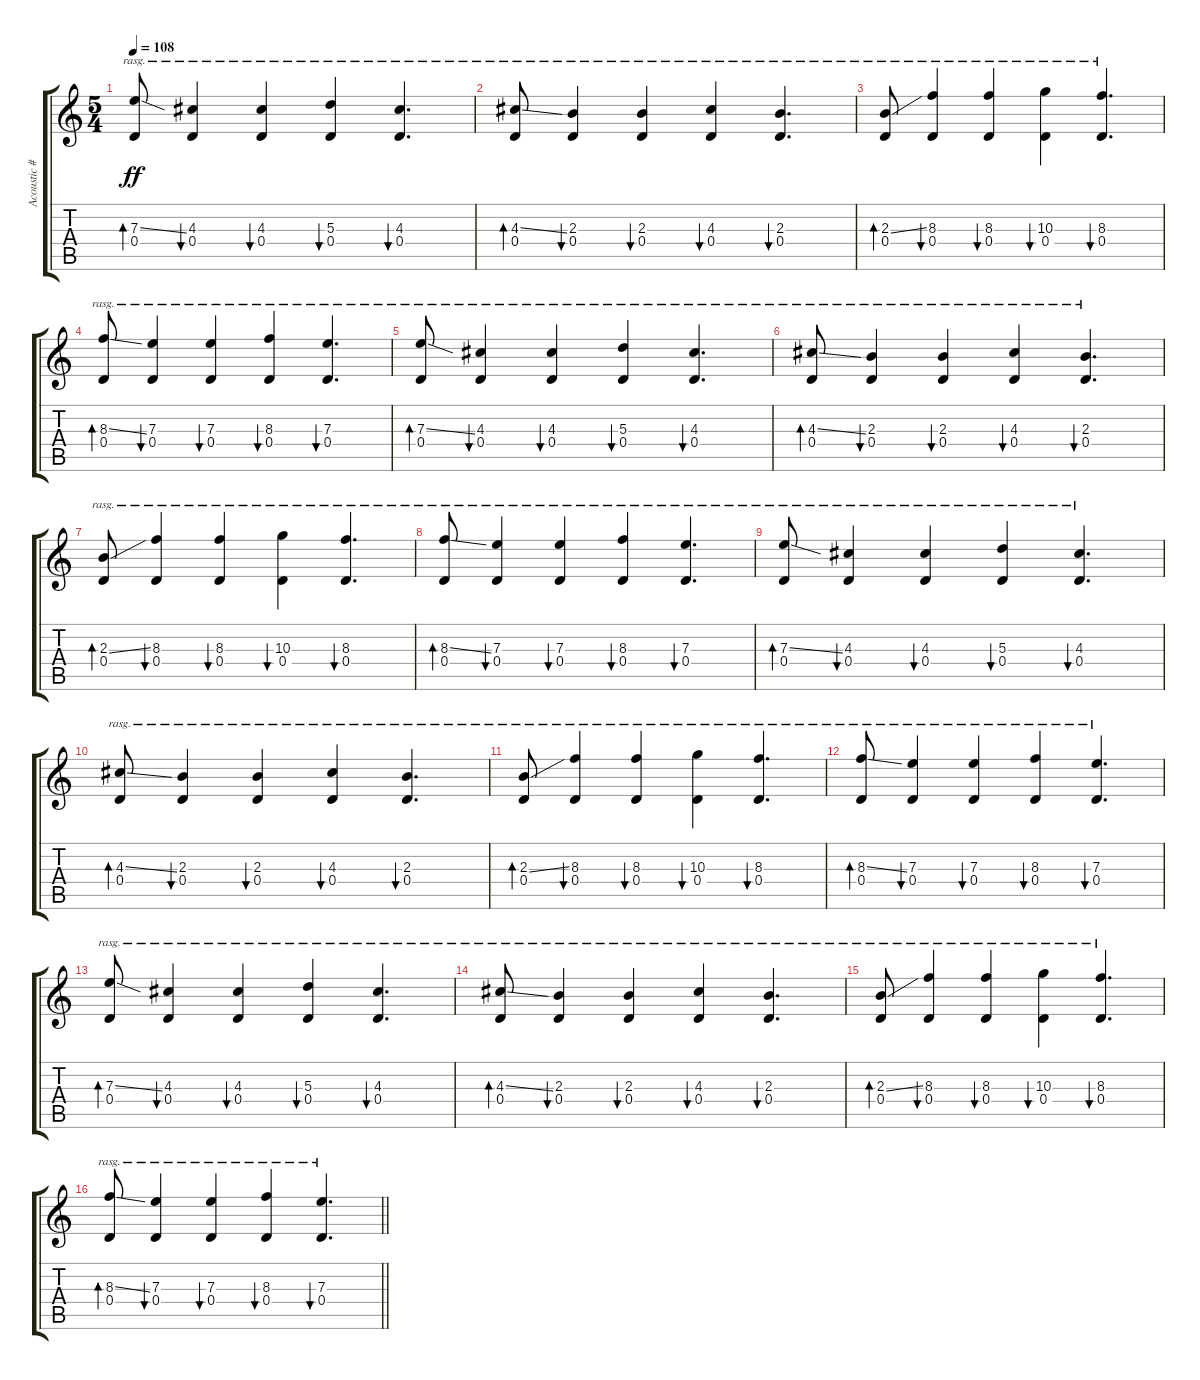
\track ("Acoustic #1" "Acoustic #") {instrument acousticguitarsteel}
\staff {score tabs}
\tuning (A3 A3 A3 D3 G2 C2) {hide}
\ts (5 4)
\tempo 108
\clef g2
\ks c
(7.3{ss} 0.4).8{bd 60 rasg ii dy ff} (4.3 0.4).4{bu 120 rasg ii} (4.3 0.4).4{bu 120 rasg ii} (5.3 0.4).4{bu 120 rasg ii} (4.3 0.4).4{d bu 120 rasg ii} |
(4.3{ss} 0.4).8{bd 60 rasg ii} (2.3 0.4).4{bu 120 rasg ii} (2.3 0.4).4{bu 120 rasg ii} (4.3 0.4).4{bu 120 rasg ii} (2.3 0.4).4{d bu 120 rasg ii} |
(2.3{ss} 0.4).8{bd 60 rasg ii} (8.3 0.4).4{bu 120 rasg ii} (8.3 0.4).4{bu 120 rasg ii} (10.3 0.4).4{bu 120 rasg ii} (8.3 0.4).4{d bu 120 rasg ii} |
(8.3{ss} 0.4).8{bd 60 rasg ii} (7.3 0.4).4{bu 120 rasg ii} (7.3 0.4).4{bu 120 rasg ii} (8.3 0.4).4{bu 120 rasg ii} (7.3 0.4).4{d bu 120 rasg ii} |
(7.3{ss} 0.4).8{bd 60 rasg ii} (4.3 0.4).4{bu 120 rasg ii} (4.3 0.4).4{bu 120 rasg ii} (5.3 0.4).4{bu 120 rasg ii} (4.3 0.4).4{d bu 120 rasg ii} |
(4.3{ss} 0.4).8{bd 60 rasg ii} (2.3 0.4).4{bu 120 rasg ii} (2.3 0.4).4{bu 120 rasg ii} (4.3 0.4).4{bu 120 rasg ii} (2.3 0.4).4{d bu 120 rasg ii} |
(2.3{ss} 0.4).8{bd 60 rasg ii} (8.3 0.4).4{bu 120 rasg ii} (8.3 0.4).4{bu 120 rasg ii} (10.3 0.4).4{bu 120 rasg ii} (8.3 0.4).4{d bu 120 rasg ii} |
(8.3{ss} 0.4).8{bd 60 rasg ii} (7.3 0.4).4{bu 120 rasg ii} (7.3 0.4).4{bu 120 rasg ii} (8.3 0.4).4{bu 120 rasg ii} (7.3 0.4).4{d bu 120 rasg ii} |
(7.3{ss} 0.4).8{bd 60 rasg ii} (4.3 0.4).4{bu 120 rasg ii} (4.3 0.4).4{bu 120 rasg ii} (5.3 0.4).4{bu 120 rasg ii} (4.3 0.4).4{d bu 120 rasg ii} |
(4.3{ss} 0.4).8{bd 60 rasg ii} (2.3 0.4).4{bu 120 rasg ii} (2.3 0.4).4{bu 120 rasg ii} (4.3 0.4).4{bu 120 rasg ii} (2.3 0.4).4{d bu 120 rasg ii} |
(2.3{ss} 0.4).8{bd 60 rasg ii} (8.3 0.4).4{bu 120 rasg ii} (8.3 0.4).4{bu 120 rasg ii} (10.3 0.4).4{bu 120 rasg ii} (8.3 0.4).4{d bu 120 rasg ii} |
(8.3{ss} 0.4).8{bd 60 rasg ii} (7.3 0.4).4{bu 120 rasg ii} (7.3 0.4).4{bu 120 rasg ii} (8.3 0.4).4{bu 120 rasg ii} (7.3 0.4).4{d bu 120 rasg ii} |
(7.3{ss} 0.4).8{bd 60 rasg ii} (4.3 0.4).4{bu 120 rasg ii} (4.3 0.4).4{bu 120 rasg ii} (5.3 0.4).4{bu 120 rasg ii} (4.3 0.4).4{d bu 120 rasg ii} |
(4.3{ss} 0.4).8{bd 60 rasg ii} (2.3 0.4).4{bu 120 rasg ii} (2.3 0.4).4{bu 120 rasg ii} (4.3 0.4).4{bu 120 rasg ii} (2.3 0.4).4{d bu 120 rasg ii} |
(2.3{ss} 0.4).8{bd 60 rasg ii} (8.3 0.4).4{bu 120 rasg ii} (8.3 0.4).4{bu 120 rasg ii} (10.3 0.4).4{bu 120 rasg ii} (8.3 0.4).4{d bu 120 rasg ii} |
\barLineRight lightlight
(8.3{ss} 0.4).8{bd 60 rasg ii} (7.3 0.4).4{bu 120 rasg ii} (7.3 0.4).4{bu 120 rasg ii} (8.3 0.4).4{bu 120 rasg ii} (7.3 0.4).4{d bu 120 rasg ii}
